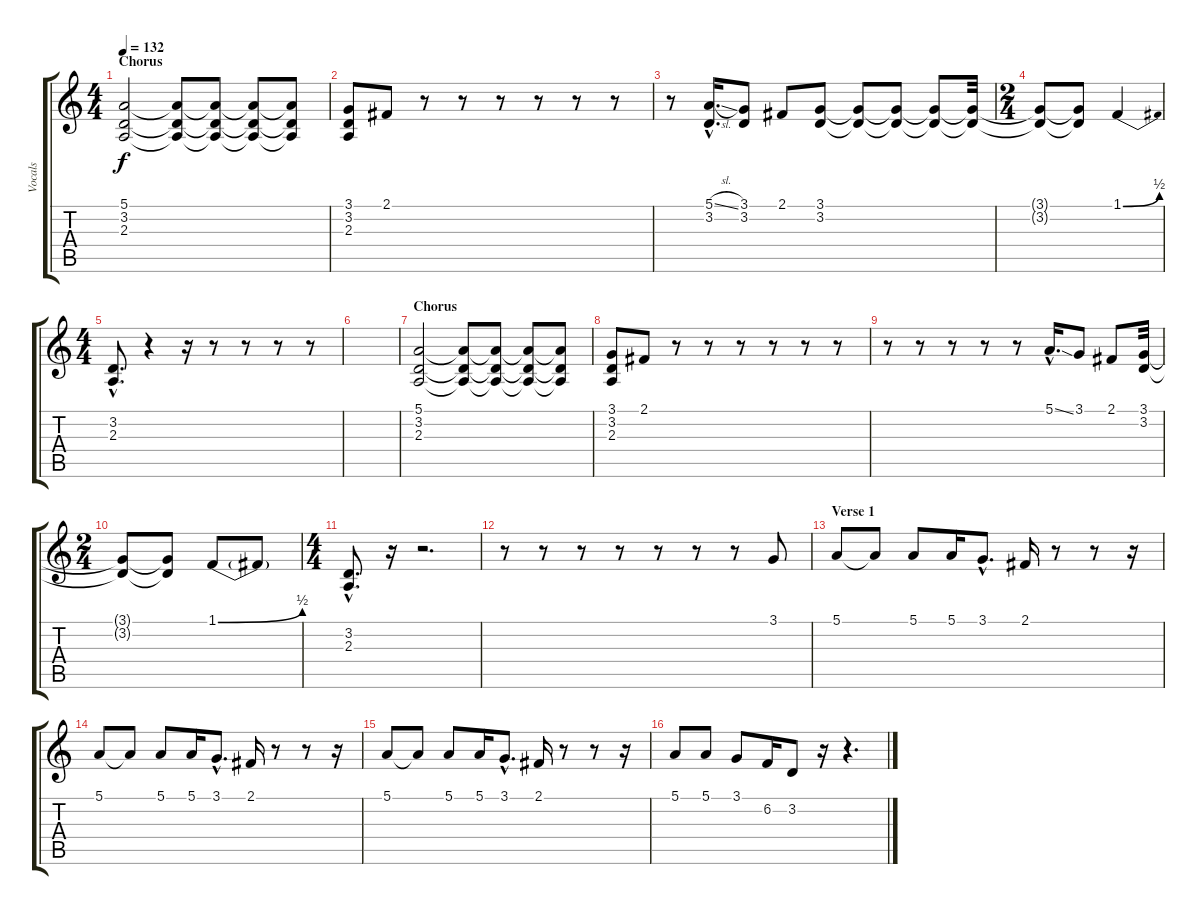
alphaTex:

\track ("Vocals" "Vocals") {instrument sopranosax}
\staff {score tabs}
\tuning (E4 B3 G3 D3 A2 E2) {hide}
\ts (4 4)
\section ("" "Chorus")
\tempo 132
\clef g2
\ks c
(5.1 3.2 2.3).2{dy f} (5.1{t} 3.2{t} 2.3{t}).8 (5.1{t} 3.2{t} 2.3{t}).8 (5.1{t} 3.2{t} 2.3{t}).8 (5.1{t} 3.2{t} 2.3{t}).8 |
(3.1 3.2 2.3).8 2.1.8 r.8 r.8 r.8 r.8 r.8 r.8 |
r.8 (5.1{sl hac} 3.2{hac}).16{d} (3.1 3.2).8 2.1.8 (3.1 3.2).8 (3.1{t} 3.2{t}).8 (3.1{t} 3.2{t}).8 (3.1{t} 3.2{t}).8 (3.1{t} 3.2{t}).32 |
\ts (2 4)
(3.1{t} 3.2{t}).8 (3.1{t} 3.2{t}).8 1.1{be (bend 0 0 60 2)}.4 |
\ts (4 4)
(3.2{hac} 2.3{hac}).8{d} r.4 r.16 r.8 r.8 r.8 r.8 |
|
\section ("" "Chorus")
(5.1 3.2 2.3).2 (5.1{t} 3.2{t} 2.3{t}).8 (5.1{t} 3.2{t} 2.3{t}).8 (5.1{t} 3.2{t} 2.3{t}).8 (5.1{t} 3.2{t} 2.3{t}).8 |
(3.1 3.2 2.3).8 2.1.8 r.8 r.8 r.8 r.8 r.8 r.8 |
r.8 r.8 r.8 r.8 r.8 5.1{ss hac}.16{d} 3.1.8 2.1.8 (3.1 3.2).32 |
\ts (2 4)
(3.1{t} 3.2{t}).8 (3.1{t} 3.2{t}).8 1.1{be (bend 0 0 60 2)}.8 1.1{t}.8 |
\ts (4 4)
(3.2{hac} 2.3{hac}).8{d} r.16 r.2{d} |
r.8 r.8 r.8 r.8 r.8 r.8 r.8 3.1.8 |
\section ("" "Verse 1")
5.1.8 5.1{t}.8 5.1.8 5.1.16 3.1{hac}.8{d} 2.1.16 r.8 r.8 r.16 |
5.1.8 5.1{t}.8 5.1.8 5.1.16 3.1{hac}.8{d} 2.1.16 r.8 r.8 r.16 |
5.1.8 5.1{t}.8 5.1.8 5.1.16 3.1{hac}.8{d} 2.1.16 r.8 r.8 r.16 |
5.1.8 5.1.8 3.1.8 6.2.16 3.2.8 r.16 r.4{d}
